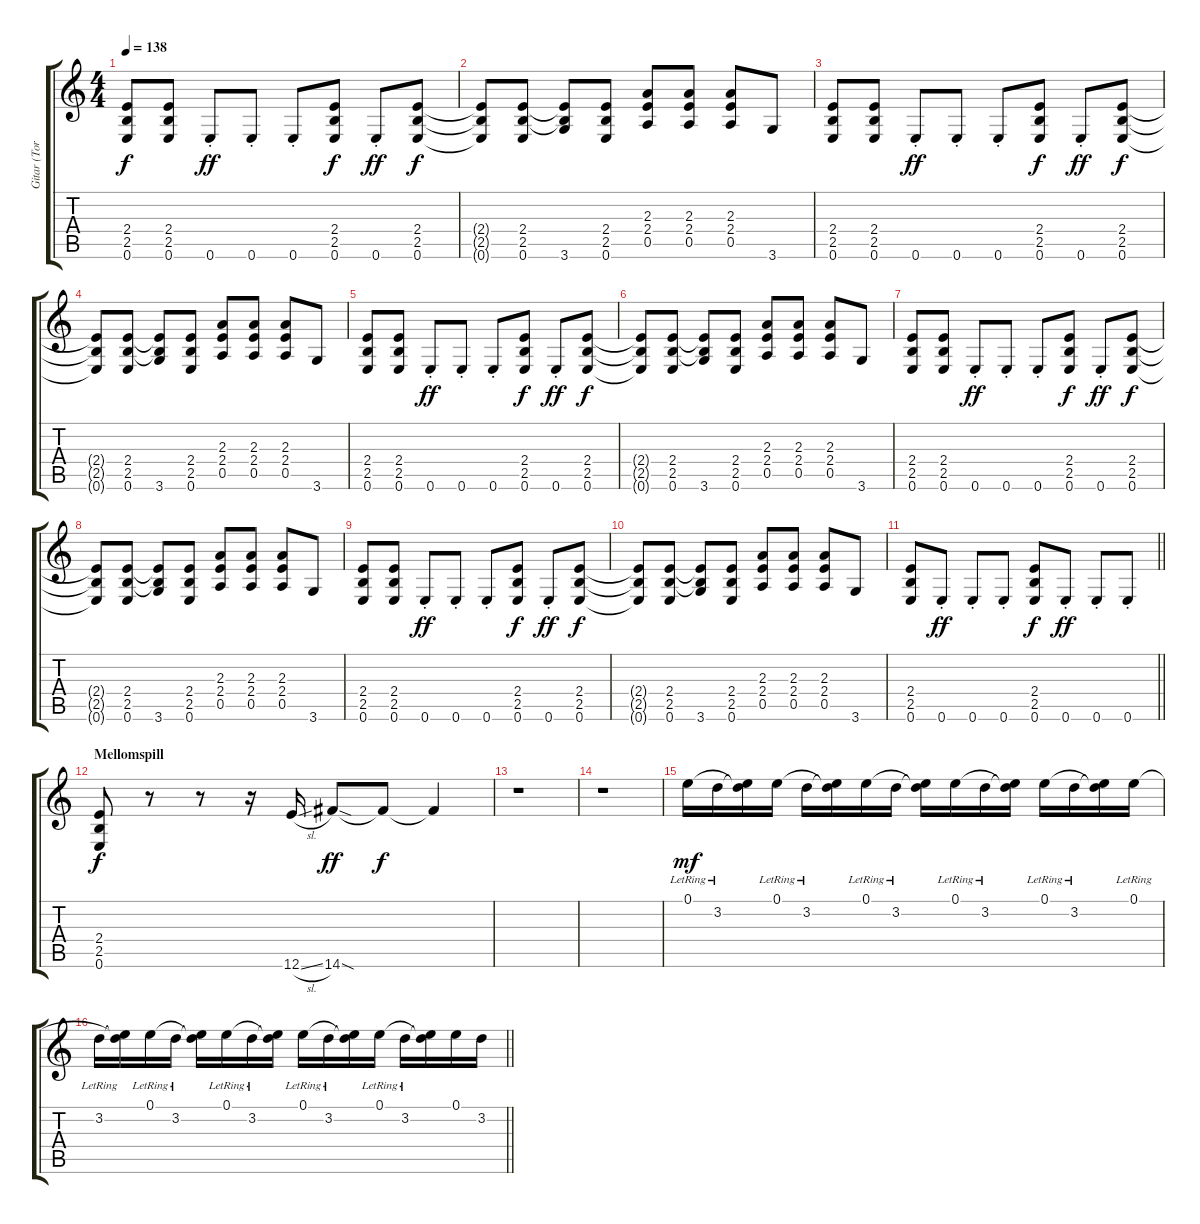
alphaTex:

\track ("Gitar (Tore Berg)" "Gitar (Tor") {instrument distortionguitar}
\staff {score tabs}
\tuning (E4 B3 G3 D3 A2 E2) {hide}
\ts (4 4)
\tempo 138
\clef g2
\ks c
(2.4 2.5 0.6).8{dy f} (2.4 2.5 0.6).8 0.6{st}.8{dy ff} 0.6{st}.8 0.6{st}.8 (2.4 2.5 0.6).8{dy f} 0.6{st}.8{dy ff} (2.4 2.5 0.6).8{dy f} |
(2.4{t} 2.5{t} 0.6{t}).8 (2.4 2.5 0.6).8 (2.4{t} 2.5{t} 3.6).8 (2.4 2.5 0.6).8 (2.3 2.4 0.5).8 (2.3 2.4 0.5).8 (2.3 2.4 0.5).8 3.6.8 |
(2.4 2.5 0.6).8 (2.4 2.5 0.6).8 0.6{st}.8{dy ff} 0.6{st}.8 0.6{st}.8 (2.4 2.5 0.6).8{dy f} 0.6{st}.8{dy ff} (2.4 2.5 0.6).8{dy f} |
(2.4{t} 2.5{t} 0.6{t}).8 (2.4 2.5 0.6).8 (2.4{t} 2.5{t} 3.6).8 (2.4 2.5 0.6).8 (2.3 2.4 0.5).8 (2.3 2.4 0.5).8 (2.3 2.4 0.5).8 3.6.8 |
(2.4 2.5 0.6).8 (2.4 2.5 0.6).8 0.6{st}.8{dy ff} 0.6{st}.8 0.6{st}.8 (2.4 2.5 0.6).8{dy f} 0.6{st}.8{dy ff} (2.4 2.5 0.6).8{dy f} |
(2.4{t} 2.5{t} 0.6{t}).8 (2.4 2.5 0.6).8 (2.4{t} 2.5{t} 3.6).8 (2.4 2.5 0.6).8 (2.3 2.4 0.5).8 (2.3 2.4 0.5).8 (2.3 2.4 0.5).8 3.6.8 |
(2.4 2.5 0.6).8 (2.4 2.5 0.6).8 0.6{st}.8{dy ff} 0.6{st}.8 0.6{st}.8 (2.4 2.5 0.6).8{dy f} 0.6{st}.8{dy ff} (2.4 2.5 0.6).8{dy f} |
(2.4{t} 2.5{t} 0.6{t}).8 (2.4 2.5 0.6).8 (2.4{t} 2.5{t} 3.6).8 (2.4 2.5 0.6).8 (2.3 2.4 0.5).8 (2.3 2.4 0.5).8 (2.3 2.4 0.5).8 3.6.8 |
(2.4 2.5 0.6).8 (2.4 2.5 0.6).8 0.6{st}.8{dy ff} 0.6{st}.8 0.6{st}.8 (2.4 2.5 0.6).8{dy f} 0.6{st}.8{dy ff} (2.4 2.5 0.6).8{dy f} |
(2.4{t} 2.5{t} 0.6{t}).8 (2.4 2.5 0.6).8 (2.4{t} 2.5{t} 3.6).8 (2.4 2.5 0.6).8 (2.3 2.4 0.5).8 (2.3 2.4 0.5).8 (2.3 2.4 0.5).8 3.6.8 |
\barLineRight lightlight
(2.4 2.5 0.6).8 0.6{st}.8{dy ff} 0.6{st}.8 0.6{st}.8 (2.4 2.5 0.6).8{dy f} 0.6{st}.8{dy ff} 0.6{st}.8 0.6{st}.8 |
\section ("" "Mellomspill")
(2.4 2.5 0.6).8{dy f} r.8 r.8 r.16 12.6{sl}.16 14.6{sod}.8{dy ff} 14.6{t}.8{dy f} 14.6{t}.4 |
r.1 |
r.1 |
0.1{lr}.16{dy mf} 3.2{lr}.16 (0.1{t} 3.2{t}).16 0.1{lr}.16 3.2{lr}.16 (0.1{t} 3.2{t}).16 0.1{lr}.16 3.2{lr}.16 (0.1{t} 3.2{t}).16 0.1{lr}.16 3.2{lr}.16 (0.1{t} 3.2{t}).16 0.1{lr}.16 3.2{lr}.16 (0.1{t} 3.2{t}).16 0.1{lr}.16 |
\barLineRight lightlight
3.2{lr}.16 (0.1{t} 3.2{t}).16 0.1{lr}.16 3.2{lr}.16 (0.1{t} 3.2{t}).16 0.1{lr}.16 3.2{lr}.16 (0.1{t} 3.2{t}).16 0.1{lr}.16 3.2{lr}.16 (0.1{t} 3.2{t}).16 0.1{lr}.16 3.2{lr}.16 (0.1{t} 3.2{t}).16 0.1.16 3.2.16
